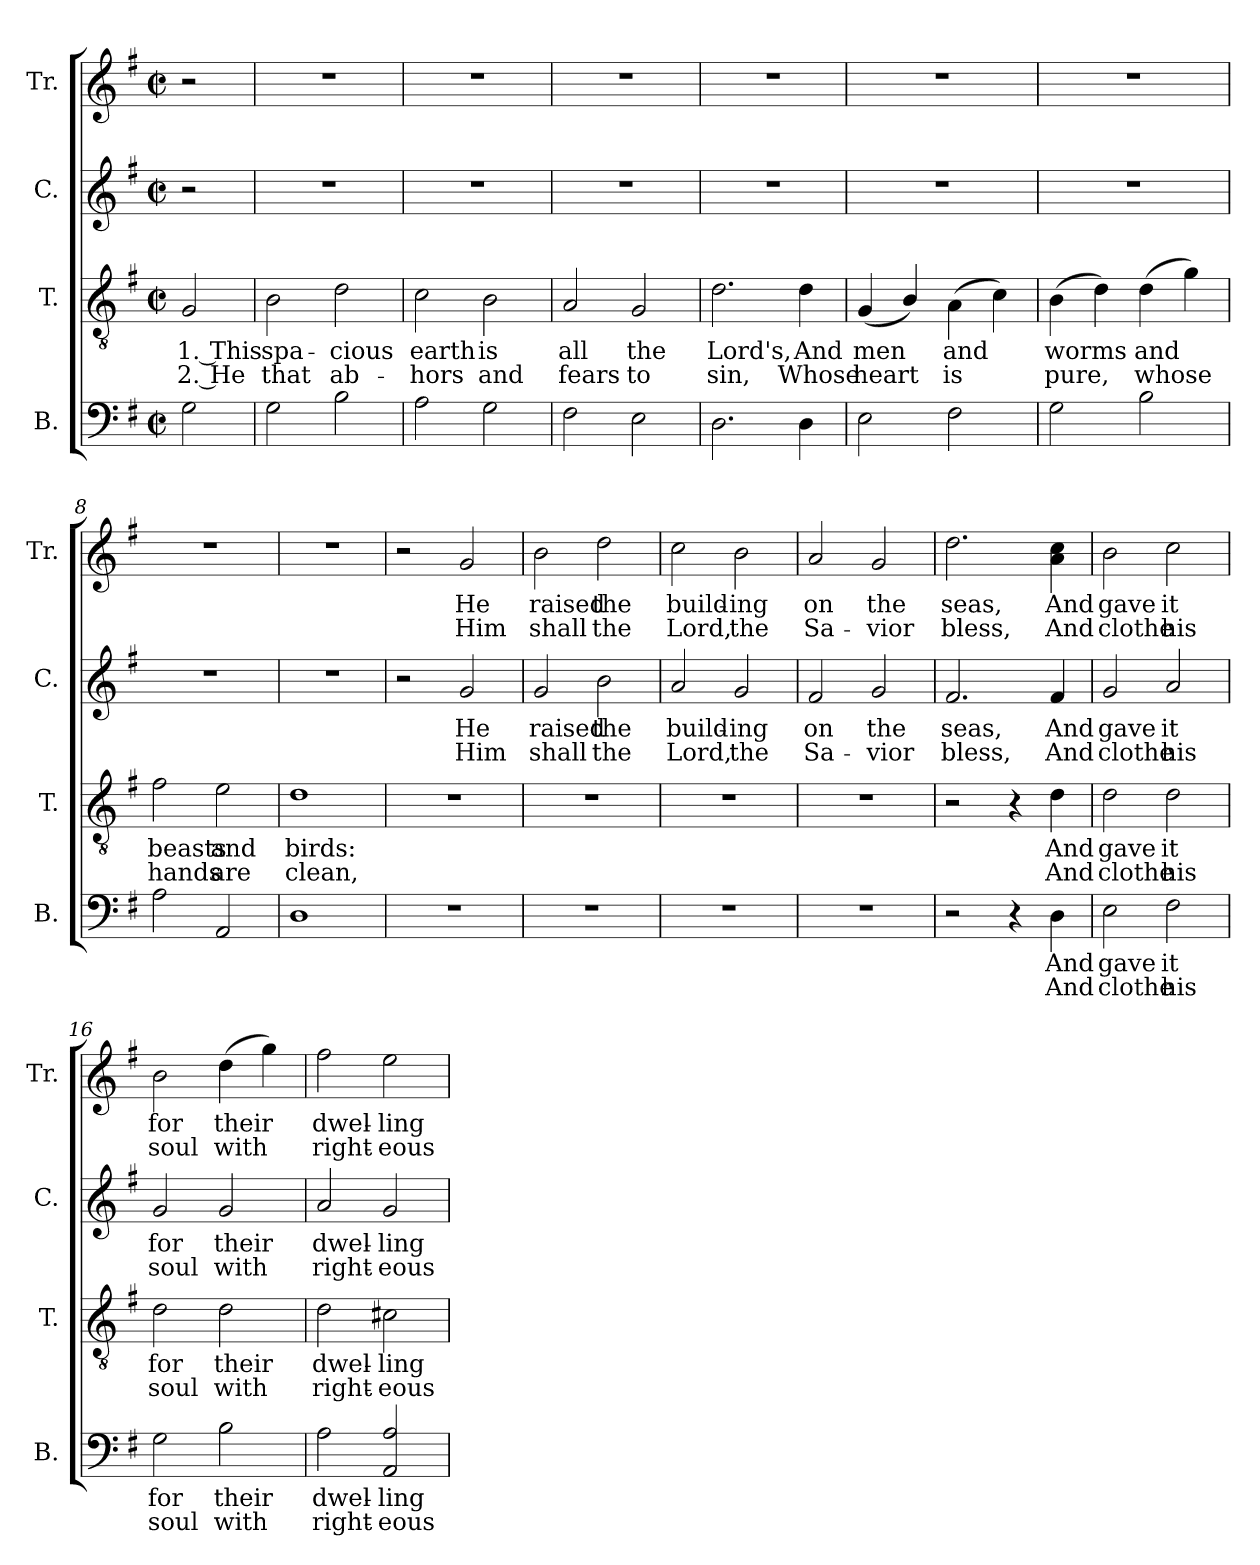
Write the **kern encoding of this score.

**kern	**text	**text	**kern	**text	**text	**kern	**text	**text	**kern	**text	**text
*part4	*part4	*part4	*part3	*part3	*part3	*part2	*part2	*part2	*part1	*part1	*part1
*staff4	*staff4	*staff4	*staff3	*staff3	*staff3	*staff2	*staff2	*staff2	*staff1	*staff1	*staff1
*I"B.	*	*	*I"T.	*	*	*I"C.	*	*	*I"Tr.	*	*
*I'B.	*	*	*I'T.	*	*	*I'C.	*	*	*I'Tr.	*	*
*clefF4	*	*	*clefGv2	*	*	*clefG2	*	*	*clefG2	*	*
*k[f#]	*	*	*k[f#]	*	*	*k[f#]	*	*	*k[f#]	*	*
*M2/2	*	*	*M2/2	*	*	*M2/2	*	*	*M2/2	*	*
*met(c|)	*	*	*met(c|)	*	*	*met(c|)	*	*	*met(c|)	*	*
*MM190	*	*	*MM190	*	*	*MM190	*	*	*MM190	*	*
=1	=1	=1	=1	=1	=1	=1	=1	=1	=1	=1	=1
!	!	!	!	!LO:LY:b	!LO:LY:b	!	!	!	!	!	!
2G\	.	.	2G/	1. This	2. He	2r	.	.	2r	.	.
=2	=2	=2	=2	=2	=2	=2	=2	=2	=2	=2	=2
!	!	!	!	!LO:LY:b	!LO:LY:b	!	!	!	!	!	!
2G\	.	.	2B\	spa-	that	1r	.	.	1r	.	.
!	!	!	!	!LO:LY:b	!LO:LY:b	!	!	!	!	!	!
2B\	.	.	2d\	-cious	ab-	.	.	.	.	.	.
=3	=3	=3	=3	=3	=3	=3	=3	=3	=3	=3	=3
!	!	!	!	!LO:LY:b	!LO:LY:b	!	!	!	!	!	!
2A\	.	.	2c\	earth	-hors	1r	.	.	1r	.	.
!	!	!	!	!LO:LY:b	!LO:LY:b	!	!	!	!	!	!
2G\	.	.	2B\	is	and	.	.	.	.	.	.
=4	=4	=4	=4	=4	=4	=4	=4	=4	=4	=4	=4
!	!	!	!	!LO:LY:b	!LO:LY:b	!	!	!	!	!	!
2F#\	.	.	2A/	all	fears	1r	.	.	1r	.	.
!	!	!	!	!LO:LY:b	!LO:LY:b	!	!	!	!	!	!
2E\	.	.	2G/	the	to	.	.	.	.	.	.
=5	=5	=5	=5	=5	=5	=5	=5	=5	=5	=5	=5
!	!	!	!	!LO:LY:b	!LO:LY:b	!	!	!	!	!	!
2.D\	.	.	2.d\	Lord's,	sin,	1r	.	.	1r	.	.
!	!	!	!	!LO:LY:b	!LO:LY:b	!	!	!	!	!	!
4D\	.	.	4d\	And	Whose	.	.	.	.	.	.
=6	=6	=6	=6	=6	=6	=6	=6	=6	=6	=6	=6
!	!	!	!	!LO:LY:b	!LO:LY:b	!	!	!	!	!	!
2E\	.	.	(<4G/	men	heart	1r	.	.	1r	.	.
.	.	.	4B/)	.	.	.	.	.	.	.	.
!	!	!	!	!LO:LY:b	!LO:LY:b	!	!	!	!	!	!
2F#\	.	.	(>4A\	and	is	.	.	.	.	.	.
.	.	.	4c\)	.	.	.	.	.	.	.	.
=7	=7	=7	=7	=7	=7	=7	=7	=7	=7	=7	=7
!	!	!	!	!LO:LY:b	!LO:LY:b	!	!	!	!	!	!
2G\	.	.	(>4B\	worms	pure,	1r	.	.	1r	.	.
.	.	.	4d\)	.	.	.	.	.	.	.	.
!	!	!	!	!LO:LY:b	!LO:LY:b	!	!	!	!	!	!
2B\	.	.	(>4d\	and	whose	.	.	.	.	.	.
.	.	.	4g\)	.	.	.	.	.	.	.	.
=8	=8	=8	=8	=8	=8	=8	=8	=8	=8	=8	=8
!	!	!	!	!LO:LY:b	!LO:LY:b	!	!	!	!	!	!
2A\	.	.	2f#\	beasts	hands	1r	.	.	1r	.	.
!	!	!	!	!LO:LY:b	!LO:LY:b	!	!	!	!	!	!
2AA/	.	.	2e\	and	are	.	.	.	.	.	.
=9	=9	=9	=9	=9	=9	=9	=9	=9	=9	=9	=9
!	!	!	!	!LO:LY:b	!LO:LY:b	!	!	!	!	!	!
1D	.	.	1d	birds:	clean,	1r	.	.	1r	.	.
=10	=10	=10	=10	=10	=10	=10	=10	=10	=10	=10	=10
1r	.	.	1r	.	.	2r	.	.	2r	.	.
!	!	!	!	!	!	!	!LO:LY:b	!LO:LY:b	!	!LO:LY:b	!LO:LY:b
.	.	.	.	.	.	2g/	He	Him	2g/	He	Him
=11	=11	=11	=11	=11	=11	=11	=11	=11	=11	=11	=11
!	!	!	!	!	!	!	!LO:LY:b	!LO:LY:b	!	!LO:LY:b	!LO:LY:b
1r	.	.	1r	.	.	2g/	raised	shall	2b\	raised	shall
!	!	!	!	!	!	!	!LO:LY:b	!LO:LY:b	!	!LO:LY:b	!LO:LY:b
.	.	.	.	.	.	2b\	the	the	2dd\	the	the
=12	=12	=12	=12	=12	=12	=12	=12	=12	=12	=12	=12
!	!	!	!	!	!	!	!LO:LY:b	!LO:LY:b	!	!LO:LY:b	!LO:LY:b
1r	.	.	1r	.	.	2a/	build-	Lord,	2cc\	build-	Lord,
!	!	!	!	!	!	!	!LO:LY:b	!LO:LY:b	!	!LO:LY:b	!LO:LY:b
.	.	.	.	.	.	2g/	-ing	the	2b\	-ing	the
!!LO:LB:g=z
=13	=13	=13	=13	=13	=13	=13	=13	=13	=13	=13	=13
!	!	!	!	!	!	!	!LO:LY:b	!LO:LY:b	!	!LO:LY:b	!LO:LY:b
1r	.	.	1r	.	.	2f#/	on	Sa-	2a/	on	Sa-
!	!	!	!	!	!	!	!LO:LY:b	!LO:LY:b	!	!LO:LY:b	!LO:LY:b
.	.	.	.	.	.	2g/	the	-vior	2g/	the	-vior
=14	=14	=14	=14	=14	=14	=14	=14	=14	=14	=14	=14
!	!	!	!	!	!	!	!LO:LY:b	!LO:LY:b	!	!LO:LY:b	!LO:LY:b
2r	.	.	2r	.	.	2.f#/	seas,	bless,	2.dd\	seas,	bless,
4r	.	.	4r	.	.	.	.	.	.	.	.
!	!LO:LY:b	!LO:LY:b	!	!LO:LY:b	!LO:LY:b	!	!LO:LY:b	!LO:LY:b	!	!LO:LY:b	!LO:LY:b
4D\	And	And	4d\	And	And	4f#/	And	And	4a\ 4cc\	And	And
=15	=15	=15	=15	=15	=15	=15	=15	=15	=15	=15	=15
!	!LO:LY:b	!LO:LY:b	!	!LO:LY:b	!LO:LY:b	!	!LO:LY:b	!LO:LY:b	!	!LO:LY:b	!LO:LY:b
2E\	gave	clothe	2d\	gave	clothe	2g/	gave	clothe	2b\	gave	clothe
!	!LO:LY:b	!LO:LY:b	!	!LO:LY:b	!LO:LY:b	!	!LO:LY:b	!LO:LY:b	!	!LO:LY:b	!LO:LY:b
2F#\	it	his	2d\	it	his	2a/	it	his	2cc\	it	his
=16	=16	=16	=16	=16	=16	=16	=16	=16	=16	=16	=16
!	!LO:LY:b	!LO:LY:b	!	!LO:LY:b	!LO:LY:b	!	!LO:LY:b	!LO:LY:b	!	!LO:LY:b	!LO:LY:b
2G\	for	soul	2d\	for	soul	2g/	for	soul	2b\	for	soul
!	!LO:LY:b	!LO:LY:b	!	!LO:LY:b	!LO:LY:b	!	!LO:LY:b	!LO:LY:b	!	!LO:LY:b	!LO:LY:b
2B\	their	with	2d\	their	with	2g/	their	with	(>4dd\	their	with
.	.	.	.	.	.	.	.	.	4gg\)	.	.
=17	=17	=17	=17	=17	=17	=17	=17	=17	=17	=17	=17
!	!LO:LY:b	!LO:LY:b	!	!LO:LY:b	!LO:LY:b	!	!LO:LY:b	!LO:LY:b	!	!LO:LY:b	!LO:LY:b
2A\	dwel-	right-	2d\	dwel-	right-	2a/	dwel-	right-	2ff#\	dwel-	right-
!	!LO:LY:b	!LO:LY:b	!	!LO:LY:b	!LO:LY:b	!	!LO:LY:b	!LO:LY:b	!	!LO:LY:b	!LO:LY:b
2AA/ 2A/	-ling	-eous-	2c#X\	-ling	-eous-	2g/	-ling	-eous-	2ee\	-ling	-eous-
=	=	=	=	=	=	=	=	=	=	=	=
*-	*-	*-	*-	*-	*-	*-	*-	*-	*-	*-	*-
